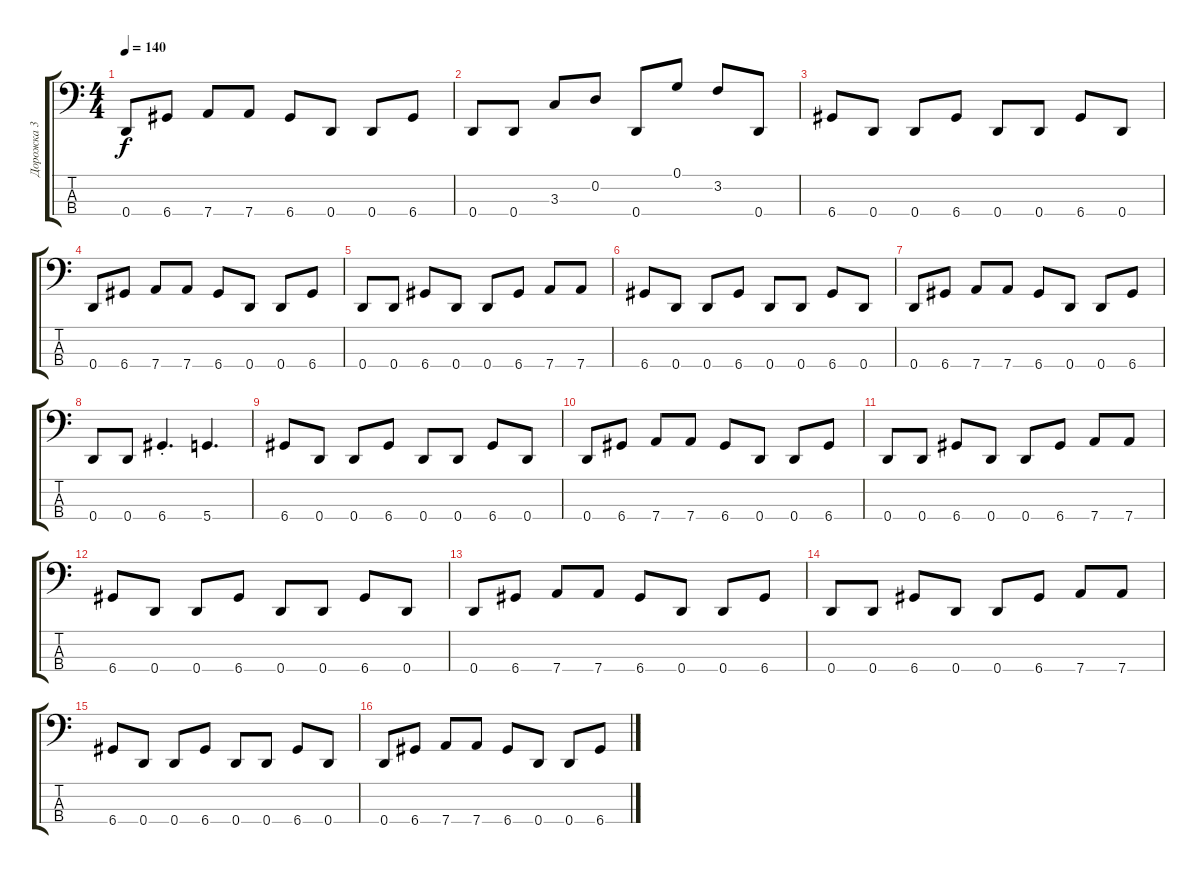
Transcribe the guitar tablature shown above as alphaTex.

\track ("Дорожка 3" "Дорожка 3") {instrument electricbassfinger}
\staff {score tabs}
\tuning (G2 D2 A1 D1) {hide}
\ts (4 4)
\tempo 140
\clef f4
\ks c
0.4.8{dy f} 6.4.8 7.4.8 7.4.8 6.4.8 0.4.8 0.4.8 6.4.8 |
0.4.8 0.4.8 3.3.8 0.2.8 0.4.8 0.1.8 3.2.8 0.4.8 |
6.4.8 0.4.8 0.4.8 6.4.8 0.4.8 0.4.8 6.4.8 0.4.8 |
0.4.8 6.4.8 7.4.8 7.4.8 6.4.8 0.4.8 0.4.8 6.4.8 |
0.4.8 0.4.8 6.4.8 0.4.8 0.4.8 6.4.8 7.4.8 7.4.8 |
6.4.8 0.4.8 0.4.8 6.4.8 0.4.8 0.4.8 6.4.8 0.4.8 |
0.4.8 6.4.8 7.4.8 7.4.8 6.4.8 0.4.8 0.4.8 6.4.8 |
0.4.8 0.4.8 6.4{st}.4{d} 5.4.4{d} |
6.4.8 0.4.8 0.4.8 6.4.8 0.4.8 0.4.8 6.4.8 0.4.8 |
0.4.8 6.4.8 7.4.8 7.4.8 6.4.8 0.4.8 0.4.8 6.4.8 |
0.4.8 0.4.8 6.4.8 0.4.8 0.4.8 6.4.8 7.4.8 7.4.8 |
6.4.8 0.4.8 0.4.8 6.4.8 0.4.8 0.4.8 6.4.8 0.4.8 |
0.4.8 6.4.8 7.4.8 7.4.8 6.4.8 0.4.8 0.4.8 6.4.8 |
0.4.8 0.4.8 6.4.8 0.4.8 0.4.8 6.4.8 7.4.8 7.4.8 |
6.4.8 0.4.8 0.4.8 6.4.8 0.4.8 0.4.8 6.4.8 0.4.8 |
0.4.8 6.4.8 7.4.8 7.4.8 6.4.8 0.4.8 0.4.8 6.4.8
